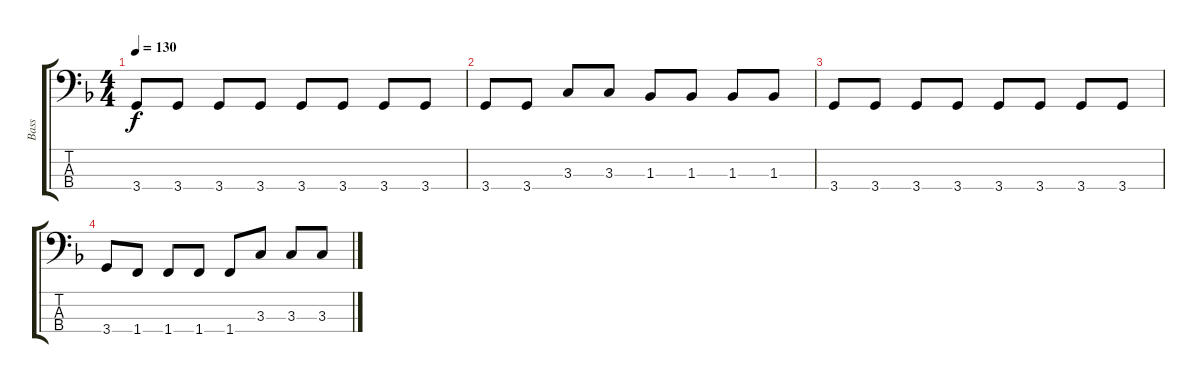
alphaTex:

\track ("Bass" "Bass") {instrument electricbassfinger}
\staff {score tabs}
\tuning (G2 D2 A1 E1) {hide}
\ts (4 4)
\tempo 130
\clef f4
\ks f
3.4.8{dy f} 3.4.8 3.4.8 3.4.8 3.4.8 3.4.8 3.4.8 3.4.8 |
3.4.8 3.4.8 3.3.8 3.3.8 1.3.8 1.3.8 1.3.8 1.3.8 |
3.4.8 3.4.8 3.4.8 3.4.8 3.4.8 3.4.8 3.4.8 3.4.8 |
3.4.8 1.4.8 1.4.8 1.4.8 1.4.8 3.3.8 3.3.8 3.3.8
